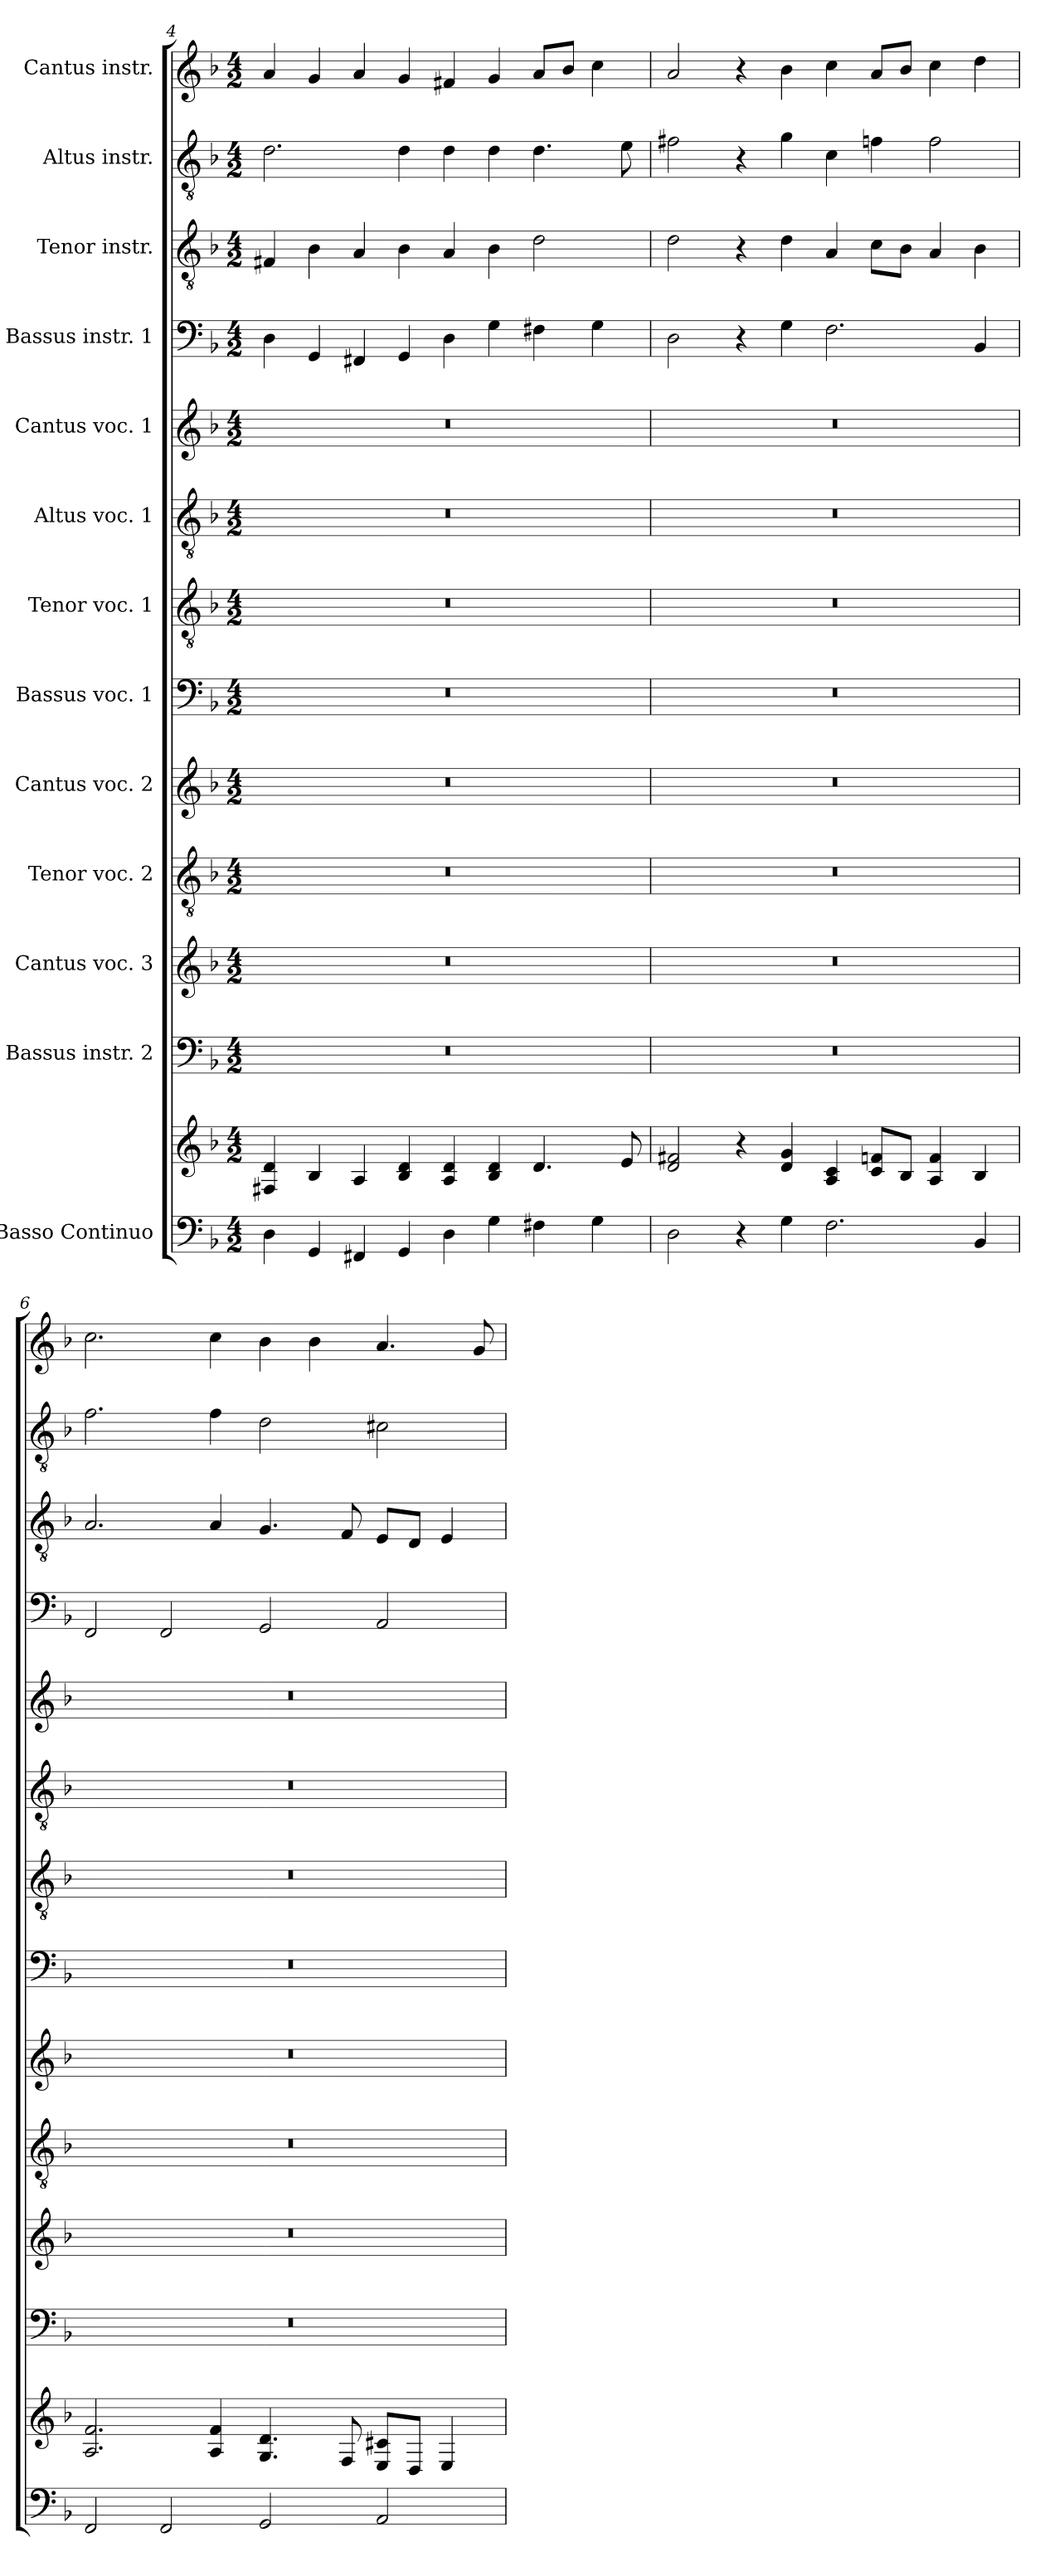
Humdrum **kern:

**kern	**kern	**kern	**kern	**kern	**kern	**kern	**kern	**kern	**kern	**kern	**kern	**kern	**kern
*part14	*part13	*part12	*part11	*part10	*part9	*part8	*part7	*part6	*part5	*part4	*part3	*part2	*part1
*staff14	*staff13	*staff12	*staff11	*staff10	*staff9	*staff8	*staff7	*staff6	*staff5	*staff4	*staff3	*staff2	*staff1
*I"Basso Continuo	*	*I"Bassus instr. 2	*I"Cantus voc. 3	*I"Tenor voc. 2	*I"Cantus voc. 2	*I"Bassus voc. 1	*I"Tenor voc. 1	*I"Altus voc. 1	*I"Cantus voc. 1	*I"Bassus instr. 1	*I"Tenor instr.	*I"Altus instr.	*I"Cantus instr.
*clefF4	*clefG2	*clefF4	*clefG2	*clefGv2	*clefG2	*clefF4	*clefGv2	*clefGv2	*clefG2	*clefF4	*clefGv2	*clefGv2	*clefG2
*k[b-]	*k[b-]	*k[b-]	*k[b-]	*k[b-]	*k[b-]	*k[b-]	*k[b-]	*k[b-]	*k[b-]	*k[b-]	*k[b-]	*k[b-]	*k[b-]
*F:	*F:	*F:	*F:	*F:	*F:	*F:	*F:	*F:	*F:	*F:	*F:	*F:	*F:
*M4/2	*M4/2	*M4/2	*M4/2	*M4/2	*M4/2	*M4/2	*M4/2	*M4/2	*M4/2	*M4/2	*M4/2	*M4/2	*M4/2
=4	=4	=4	=4	=4	=4	=4	=4	=4	=4	=4	=4	=4	=4
4D\	4F#X/ 4d/	0r	0r	0r	0r	0r	0r	0r	0r	4D\	4F#X/	2.d\	4a/
4GG/	4B-/	.	.	.	.	.	.	.	.	4GG/	4B-\	.	4g/
4FF#X/	4A/	.	.	.	.	.	.	.	.	4FF#X/	4A/	.	4a/
4GG/	4B-/ 4d/	.	.	.	.	.	.	.	.	4GG/	4B-\	4d\	4g/
4D\	4A/ 4d/	.	.	.	.	.	.	.	.	4D\	4A/	4d\	4f#X/
4G\	4B-/ 4d/	.	.	.	.	.	.	.	.	4G\	4B-\	4d\	4g/
4F#X\	4.d/	.	.	.	.	.	.	.	.	4F#X\	2d\	4.d\	8a/L
.	.	.	.	.	.	.	.	.	.	.	.	.	8b-/J
4G\	.	.	.	.	.	.	.	.	.	4G\	.	.	4cc\
.	8e/	.	.	.	.	.	.	.	.	.	.	8e\	.
!!LO:PB:g=z
=5	=5	=5	=5	=5	=5	=5	=5	=5	=5	=5	=5	=5	=5
2D\	2d/ 2f#X/	0r	0r	0r	0r	0r	0r	0r	0r	2D\	2d\	2f#X\	2a/
4r	4r	.	.	.	.	.	.	.	.	4r	4r	4r	4r
4G\	4d/ 4g/	.	.	.	.	.	.	.	.	4G\	4d\	4g\	4b-\
2.F\	4A/ 4c/	.	.	.	.	.	.	.	.	2.F\	4A/	4c\	4cc\
.	8c/ 8fn/L	.	.	.	.	.	.	.	.	.	8c\L	4fn\	8a/L
.	8B-/J	.	.	.	.	.	.	.	.	.	8B-\J	.	8b-/J
.	4A/ 4f/	.	.	.	.	.	.	.	.	.	4A/	2f\	4cc\
4BB-/	4B-/	.	.	.	.	.	.	.	.	4BB-/	4B-\	.	4dd\
=6	=6	=6	=6	=6	=6	=6	=6	=6	=6	=6	=6	=6	=6
2FF/	2.A/ 2.f/	0r	0r	0r	0r	0r	0r	0r	0r	2FF/	2.A/	2.f\	2.cc\
2FF/	.	.	.	.	.	.	.	.	.	2FF/	.	.	.
.	4A/ 4f/	.	.	.	.	.	.	.	.	.	4A/	4f\	4cc\
2GG/	4.G/ 4.d/	.	.	.	.	.	.	.	.	2GG/	4.G/	2d\	4b-\
.	.	.	.	.	.	.	.	.	.	.	.	.	4b-\
.	8F/	.	.	.	.	.	.	.	.	.	8F/	.	.
2AA/	8E/ 8c#X/L	.	.	.	.	.	.	.	.	2AA/	8E/L	2c#X\	4.a/
.	8D/J	.	.	.	.	.	.	.	.	.	8D/J	.	.
.	4E/	.	.	.	.	.	.	.	.	.	4E/	.	.
.	.	.	.	.	.	.	.	.	.	.	.	.	8g/
=	=	=	=	=	=	=	=	=	=	=	=	=	=
*-	*-	*-	*-	*-	*-	*-	*-	*-	*-	*-	*-	*-	*-
